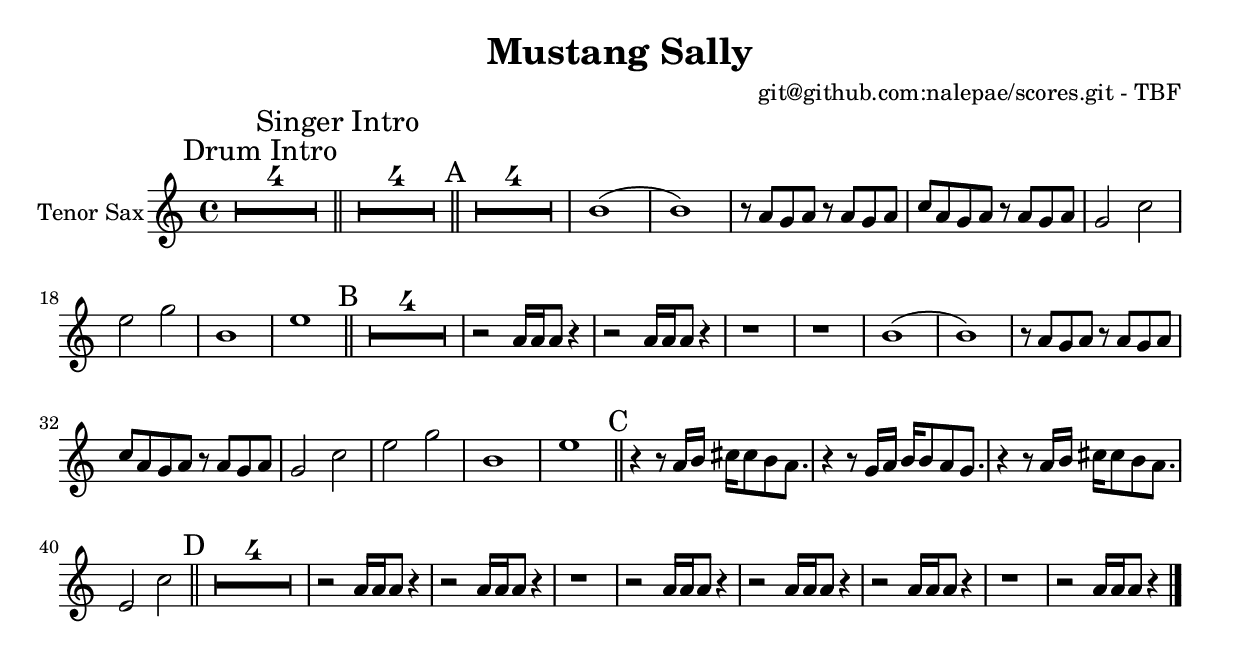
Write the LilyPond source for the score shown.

\version "2.18.2"

\header {
  title = "Mustang Sally"
  arranger = "git@github.com:nalepae/scores.git - TBF"
}

global = {
  \key g \minor
  \time 4/4
}

tenorSax = \relative c'' {
  \global
  \compressFullBarRests
  \override MultiMeasureRest.expand-limit = #1

  % Drum Intro
  \mark "Drum Intro"
  R1*4 \bar "||"

  % Singer Intro
  \mark "Singer Intro"
  R1*4 \bar "||"

  % A
  \mark A
  R1*4 |
  a1 (| a1) | r8 g f g r g f g | bes g f g r g f g |
  f2 bes | d f | a,1 | d1 \bar "||"

  % B
  \mark B
  R1*4 |
  r2 g,16 g g8 r 4 | r2 g16 g g8 r 4 | r1 | r1 |
  a1 (| a1) | r8 g f g r g f g | bes g f g r g f g |
  f2 bes | d f | a,1 | d1 \bar "||"

  % C
  \mark C
  r4 r8 g,16 a b b8 a g8. | r4 r8 f16 g a a8 g f8. | r4 r8 g16 a b b8 a g8. | d2 bes' \bar "||"

  % D
  \mark D
  R1*4 |
  r2 g16 g g8 r 4 | r2 g16 g g8 r 4 | r1 | r2 g16 g g8 r4 |
  r2 g16 g g8 r 4 | r2 g16 g g8 r 4 | r1 | r2 g16 g g8 r4 \bar "|."
}

\score {
  \new Staff \with {
    instrumentName = "Tenor Sax"
    midiInstrument = "tenor sax"
  } \transpose c d \tenorSax
  \layout { }
  \midi {
    \context {
      \Score
      tempoWholesPerMinute = #(ly:make-moment 100 4)
    }
  }
}
